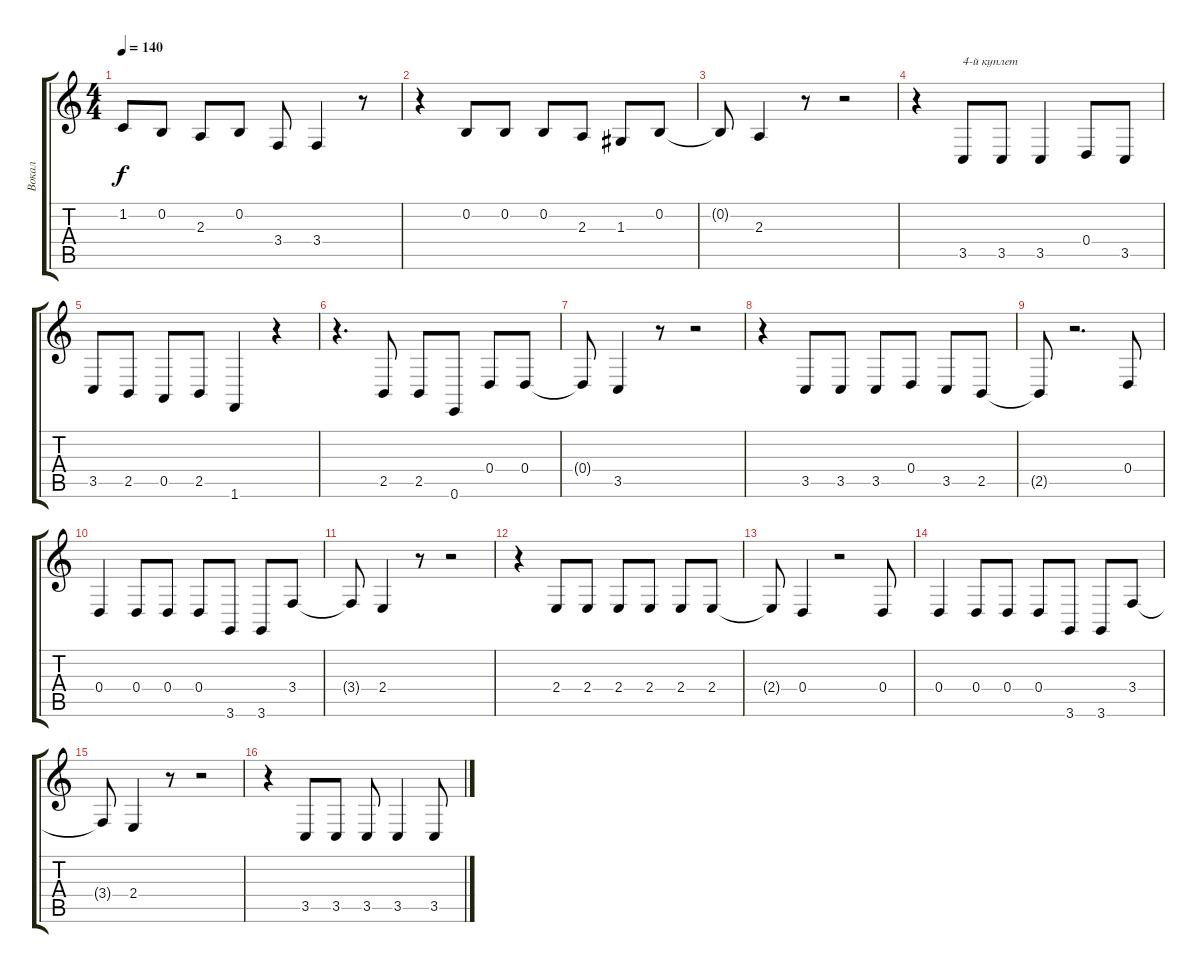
\track ("Вокал" "Вокал") {instrument oboe}
\staff {score tabs}
\tuning (E4 B3 G3 D3 A2 E2) {hide}
\ts (4 4)
\tempo 140
\clef g2
\ks c
1.2.8{dy f} 0.2.8 2.3.8 0.2.8 3.4.8 3.4.4 r.8 |
r.4 0.2.8 0.2.8 0.2.8 2.3.8 1.3.8 0.2.8 |
0.2{t}.8 2.3.4 r.8 r.2 |
r.4 3.5.8{txt "4-й куплет"} 3.5.8 3.5.4 0.4.8 3.5.8 |
3.5.8 2.5.8 0.5.8 2.5.8 1.6.4 r.4 |
r.4{d} 2.5.8 2.5.8 0.6.8 0.4.8 0.4.8 |
0.4{t}.8 3.5.4 r.8 r.2 |
r.4 3.5.8 3.5.8 3.5.8 0.4.8 3.5.8 2.5.8 |
2.5{t}.8 r.2{d} 0.4.8 |
0.4.4 0.4.8 0.4.8 0.4.8 3.6.8 3.6.8 3.4.8 |
3.4{t}.8 2.4.4 r.8 r.2 |
r.4 2.4.8 2.4.8 2.4.8 2.4.8 2.4.8 2.4.8 |
2.4{t}.8 0.4.4 r.2 0.4.8 |
0.4.4 0.4.8 0.4.8 0.4.8 3.6.8 3.6.8 3.4.8 |
3.4{t}.8 2.4.4 r.8 r.2 |
r.4 3.5.8 3.5.8 3.5.8 3.5.4 3.5.8
